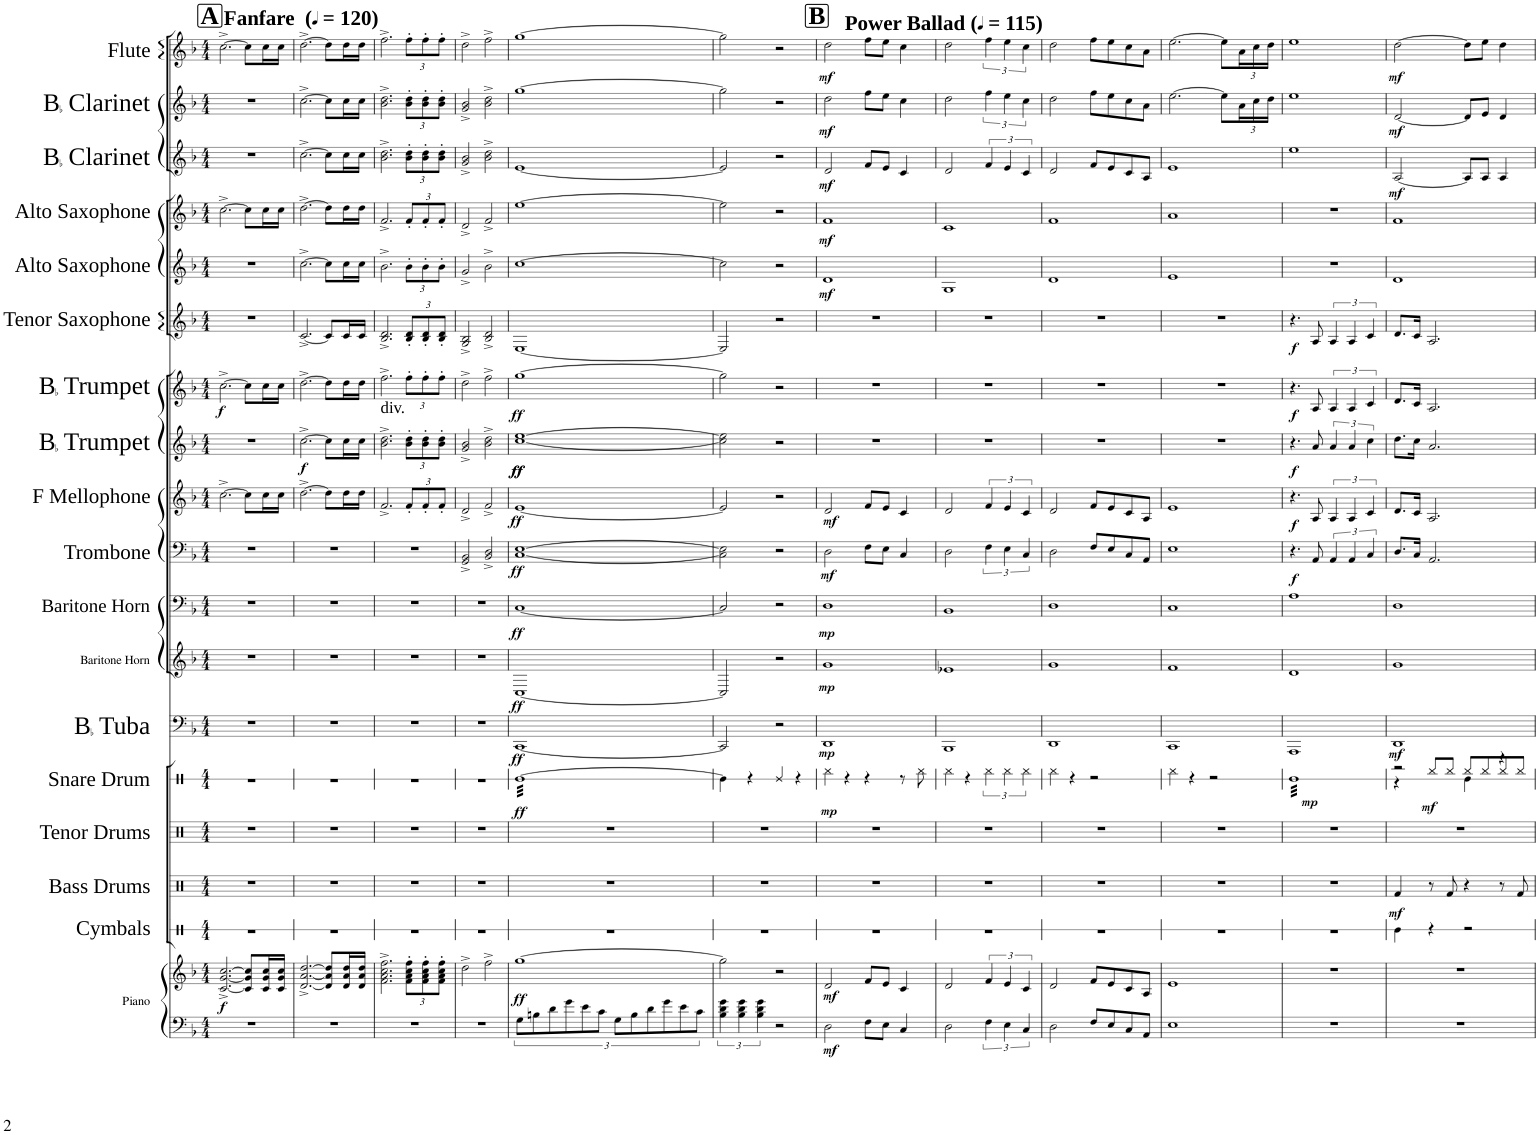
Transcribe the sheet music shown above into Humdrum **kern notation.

**kern	**kern	**dynam	**kern	**kern	**dynam	**kern	**kern	**dynam	**kern	**dynam	**kern	**dynam	**kern	**dynam	**kern	**dynam	**kern	**dynam	**kern	**dynam	**kern	**dynam	**kern	**dynam	**kern	**dynam	**kern	**dynam	**kern	**dynam	**kern	**dynam	**kern	**dynam
*part18	*part18	*part18	*part17	*part16	*part16	*part15	*part14	*part14	*part13	*part13	*part12	*part12	*part11	*part11	*part10	*part10	*part9	*part9	*part8	*part8	*part7	*part7	*part6	*part6	*part5	*part5	*part4	*part4	*part3	*part3	*part2	*part2	*part1	*part1
*staff19	*staff18	*staff18/19	*staff17	*staff16	*staff16	*staff15	*staff14	*staff14	*staff13	*staff13	*staff12	*staff12	*staff11	*staff11	*staff10	*staff10	*staff9	*staff9	*staff8	*staff8	*staff7	*staff7	*staff6	*staff6	*staff5	*staff5	*staff4	*staff4	*staff3	*staff3	*staff2	*staff2	*staff1	*staff1
*I"Piano	*	*	*I"Cymbals	*I"Bass Drums	*	*I"Tenor Drums	*I"Snare Drum	*	*I"BaccidentalFlat Tuba	*	*I"Baritone Horn	*	*I"Baritone Horn	*	*I"Trombone	*	*I"F Mellophone	*	*I"BaccidentalFlat Trumpet	*	*I"BaccidentalFlat Trumpet	*	*I"Tenor Saxophone	*	*I"Alto Saxophone	*	*I"Alto Saxophone	*	*I"BaccidentalFlat Clarinet	*	*I"BaccidentalFlat Clarinet	*	*I"Flute	*
*I'Pno.	*	*	*I'Cy	*I'BD	*	*I'TD	*I'SD	*	*I'BaccidentalFlat Tu.	*	*I'Bar. Hn.	*	*I'Bar. Hn.	*	*I'Trb.	*	*I'F Mph.	*	*I'BaccidentalFlat Tpt.	*	*I'BaccidentalFlat Tpt.	*	*I'T. Sax.	*	*I'A. Sax.	*	*I'A. Sax.	*	*I'BaccidentalFlat Cl.	*	*I'BaccidentalFlat Cl.	*	*I'Fl.	*
*	*	*	*stria1	*	*	*	*stria1	*	*	*	*	*	*	*	*	*	*	*	*	*	*	*	*	*	*	*	*	*	*	*	*	*	*	*
*clefF4	*clefG2	*	*clefX	*clefX	*	*clefX	*clefX	*	*clefF4	*	*clefG2	*	*clefF4	*	*clefF4	*	*clefG2	*	*clefG2	*	*clefG2	*	*clefG2	*	*clefG2	*	*clefG2	*	*clefG2	*	*clefG2	*	*clefG2	*
*	*	*	*	*	*	*	*	*	*	*	*ITrd4c7	*	*ITrd4c7	*	*	*	*ITrd4c7	*	*ITrd1c2	*	*ITrd1c2	*	*ITrd8c14	*	*ITrd5c9	*	*ITrd5c9	*	*ITrd1c2	*	*ITrd1c2	*	*	*
*k[b-]	*k[b-]	*	*k[]	*k[]	*	*k[]	*k[]	*	*k[b-]	*	*k[b-]	*	*k[b-]	*	*k[b-]	*	*k[b-]	*	*k[b-]	*	*k[b-]	*	*k[b-]	*	*k[b-]	*	*k[b-]	*	*k[b-]	*	*k[b-]	*	*k[b-]	*
*M4/4	*M4/4	*	*M4/4	*M4/4	*	*M4/4	*M4/4	*	*M4/4	*	*M4/4	*	*M4/4	*	*M4/4	*	*M4/4	*	*M4/4	*	*M4/4	*	*M4/4	*	*M4/4	*	*M4/4	*	*M4/4	*	*M4/4	*	*M4/4	*
*MM120	*MM120	*	*MM120	*MM120	*	*MM120	*MM120	*	*MM120	*	*MM120	*	*MM120	*	*MM120	*	*MM120	*	*MM120	*	*MM120	*	*MM120	*	*MM120	*	*MM120	*	*MM120	*	*MM120	*	*MM120	*
!!LO:REH:place=s1:a:B:cj:fs=24.3295:t=A
=1	=1	=1	=1	=1	=1	=1	=1	=1	=1	=1	=1	=1	=1	=1	=1	=1	=1	=1	=1	=1	=1	=1	=1	=1	=1	=1	=1	=1	=1	=1	=1	=1	=1	=1
!	!	!	!	!	!	!	!	!	!	!	!	!	!	!	!	!	!	!	!	!	!	!	!	!	!	!	!	!	!	!	!	!	!LO:TX:a:B:t=Fanfare	!
!	!	!LO:DY:b	!	!	!	!	!	!	!	!	!	!	!	!	!	!	!	!	!	!	!	!LO:DY:b	!	!	!	!	!	!	!	!	!	!	!	!
1r	[2.c/^ [2.g/^ [2.cc/^	f	1r	1r	.	1r	1r	.	1r	.	1r	.	1r	.	1r	.	[2.cc^\	.	1r	.	[2.cc^\	f	1r	.	1r	.	[2.cc^\	.	1r	.	1r	.	[2.cc^\	.
.	8c/] 8g/] 8cc/]L	.	.	.	.	.	.	.	.	.	.	.	.	.	.	.	8cc\L]	.	.	.	8cc\L]	.	.	.	.	.	8cc\L]	.	.	.	.	.	8cc\L]	.
.	16c/ 16g/ 16cc/L	.	.	.	.	.	.	.	.	.	.	.	.	.	.	.	16cc\L	.	.	.	16cc\L	.	.	.	.	.	16cc\L	.	.	.	.	.	16cc\L	.
.	16c/ 16g/ 16cc/JJ	.	.	.	.	.	.	.	.	.	.	.	.	.	.	.	16cc\JJ	.	.	.	16cc\JJ	.	.	.	.	.	16cc\JJ	.	.	.	.	.	16cc\JJ	.
=2	=2	=2	=2	=2	=2	=2	=2	=2	=2	=2	=2	=2	=2	=2	=2	=2	=2	=2	=2	=2	=2	=2	=2	=2	=2	=2	=2	=2	=2	=2	=2	=2	=2	=2
!	!	!	!	!	!	!	!	!	!	!	!	!	!	!	!	!	!	!	!	!LO:DY:b	!	!	!	!	!	!	!	!	!	!	!	!	!	!
1r	[2.d/^ [2.a/^ [2.dd/^	.	1r	1r	.	1r	1r	.	1r	.	1r	.	1r	.	1r	.	[2.dd^\	.	[2.cc^\	f	[2.dd^\	.	[2.c^/	.	[2.cc^\	.	[2.dd^\	.	[2.cc^\	.	[2.cc^\	.	[2.dd^\	.
.	8d/] 8a/] 8dd/]L	.	.	.	.	.	.	.	.	.	.	.	.	.	.	.	8dd\L]	.	8cc\L]	.	8dd\L]	.	8c/L]	.	8cc\L]	.	8dd\L]	.	8cc\L]	.	8cc\L]	.	8dd\L]	.
.	16d/ 16a/ 16dd/L	.	.	.	.	.	.	.	.	.	.	.	.	.	.	.	16dd\L	.	16cc\L	.	16dd\L	.	16c/L	.	16cc\L	.	16dd\L	.	16cc\L	.	16cc\L	.	16dd\L	.
.	16d/ 16a/ 16dd/JJ	.	.	.	.	.	.	.	.	.	.	.	.	.	.	.	16dd\JJ	.	16cc\JJ	.	16dd\JJ	.	16c/JJ	.	16cc\JJ	.	16dd\JJ	.	16cc\JJ	.	16cc\JJ	.	16dd\JJ	.
=3	=3	=3	=3	=3	=3	=3	=3	=3	=3	=3	=3	=3	=3	=3	=3	=3	=3	=3	=3	=3	=3	=3	=3	=3	=3	=3	=3	=3	=3	=3	=3	=3	=3	=3
!	!	!	!	!	!	!	!	!	!	!	!	!	!	!	!	!	!	!	!LO:TX:a:t=div.	!	!	!	!	!	!	!	!	!	!	!	!	!	!	!
1r	2.f\^ 2.a\^ 2.cc\^ 2.ff\^	.	1r	1r	.	1r	1r	.	1r	.	1r	.	1r	.	1r	.	2.f^/	.	2.b-\^ 2.dd\^	.	2.ff^\	.	2.B-/^ 2.d/^	.	2.b-^\	.	2.f^/	.	2.b-\^ 2.dd\^	.	2.b-\^ 2.dd\^	.	2.ff^\	.
*	*Xbrackettup	*	*	*	*	*	*	*	*	*	*	*	*	*	*	*	*Xbrackettup	*	*Xbrackettup	*	*Xbrackettup	*	*Xbrackettup	*	*Xbrackettup	*	*Xbrackettup	*	*Xbrackettup	*	*Xbrackettup	*	*Xbrackettup	*
.	12f\' 12a\' 12cc\' 12ff\'L	.	.	.	.	.	.	.	.	.	.	.	.	.	.	.	12f'/L	.	12b-\' 12dd\'L	.	12ff'\L	.	12B-/' 12d/'L	.	12b-'\L	.	12f'/L	.	12b-\' 12dd\'L	.	12b-\' 12dd\'L	.	12ff'\L	.
.	12f\' 12a\' 12cc\' 12ff\'	.	.	.	.	.	.	.	.	.	.	.	.	.	.	.	12f'/	.	12b-\' 12dd\'	.	12ff'\	.	12B-/' 12d/'	.	12b-'\	.	12f'/	.	12b-\' 12dd\'	.	12b-\' 12dd\'	.	12ff'\	.
.	12f\' 12a\' 12cc\' 12ff\'J	.	.	.	.	.	.	.	.	.	.	.	.	.	.	.	12f'/J	.	12b-\' 12dd\'J	.	12ff'\J	.	12B-/' 12d/'J	.	12b-'\J	.	12f'/J	.	12b-\' 12dd\'J	.	12b-\' 12dd\'J	.	12ff'\J	.
=4	=4	=4	=4	=4	=4	=4	=4	=4	=4	=4	=4	=4	=4	=4	=4	=4	=4	=4	=4	=4	=4	=4	=4	=4	=4	=4	=4	=4	=4	=4	=4	=4	=4	=4
1r	2dd^\	.	1r	1r	.	1r	1r	.	1r	.	1r	.	1r	.	2GG/^ 2BB-/^	.	2d^/	.	2g/^ 2b-/^	.	2dd^\	.	2G/^ 2B-/^	.	2g^/	.	2d^/	.	2g/^ 2b-/^	.	2g/^ 2b-/^	.	2dd^\	.
.	2ff^\	.	.	.	.	.	.	.	.	.	.	.	.	.	2BB-/^ 2D/^	.	2f^/	.	2b-\^ 2dd\^	.	2ff^\	.	2B-/^ 2d/^	.	2b-^\	.	2f^/	.	2b-\^ 2dd\^	.	2b-\^ 2dd\^	.	2ff^\	.
=5	=5	=5	=5	=5	=5	=5	=5	=5	=5	=5	=5	=5	=5	=5	=5	=5	=5	=5	=5	=5	=5	=5	=5	=5	=5	=5	=5	=5	=5	=5	=5	=5	=5	=5
!	!	!LO:DY:b	!	!	!	!	!	!LO:DY:b	!	!LO:DY:b	!	!LO:DY:b	!	!LO:DY:b	!	!LO:DY:b	!	!LO:DY:b	!	!LO:DY:b	!	!	!	!	!	!	!	!	!	!	!	!	!	!
!	!	!	!	!	!	!	!	!	!	!	!	!	!	!	!	!	!	!	!	!LO:DY:n=1:b	!	!LO:DY:b	!	!	!	!	!	!	!	!	!	!	!	!
*	*	*	*	*	*	*	*tremolo	*	*	*	*	*	*	*	*	*	*	*	*	*	*	*	*	*	*	*	*	*	*	*	*	*	*	*
12G\L	[1gg	ff	1r	1r	.	1r	[32ReLLL	ff	[1CC	ff	[1C	ff	[1C	ff	[1C [1E	ff	[1e	ff	[1cc [1ee	ff ff	[1gg	ff	[1E	.	[1cc	.	[1ee	.	[1e	.	[1gg	.	[1gg	.
.	.	.	.	.	.	.	32Re	.	.	.	.	.	.	.	.	.	.	.	.	.	.	.	.	.	.	.	.	.	.	.	.	.	.	.
.	.	.	.	.	.	.	32Re	.	.	.	.	.	.	.	.	.	.	.	.	.	.	.	.	.	.	.	.	.	.	.	.	.	.	.
12Bn\	.	.	.	.	.	.	.	.	.	.	.	.	.	.	.	.	.	.	.	.	.	.	.	.	.	.	.	.	.	.	.	.	.	.
.	.	.	.	.	.	.	32Re	.	.	.	.	.	.	.	.	.	.	.	.	.	.	.	.	.	.	.	.	.	.	.	.	.	.	.
.	.	.	.	.	.	.	32Re	.	.	.	.	.	.	.	.	.	.	.	.	.	.	.	.	.	.	.	.	.	.	.	.	.	.	.
.	.	.	.	.	.	.	32Re	.	.	.	.	.	.	.	.	.	.	.	.	.	.	.	.	.	.	.	.	.	.	.	.	.	.	.
12d\	.	.	.	.	.	.	.	.	.	.	.	.	.	.	.	.	.	.	.	.	.	.	.	.	.	.	.	.	.	.	.	.	.	.
.	.	.	.	.	.	.	32Re	.	.	.	.	.	.	.	.	.	.	.	.	.	.	.	.	.	.	.	.	.	.	.	.	.	.	.
.	.	.	.	.	.	.	32Re	.	.	.	.	.	.	.	.	.	.	.	.	.	.	.	.	.	.	.	.	.	.	.	.	.	.	.
12g\	.	.	.	.	.	.	32Re	.	.	.	.	.	.	.	.	.	.	.	.	.	.	.	.	.	.	.	.	.	.	.	.	.	.	.
.	.	.	.	.	.	.	32Re	.	.	.	.	.	.	.	.	.	.	.	.	.	.	.	.	.	.	.	.	.	.	.	.	.	.	.
.	.	.	.	.	.	.	32Re	.	.	.	.	.	.	.	.	.	.	.	.	.	.	.	.	.	.	.	.	.	.	.	.	.	.	.
12e\	.	.	.	.	.	.	.	.	.	.	.	.	.	.	.	.	.	.	.	.	.	.	.	.	.	.	.	.	.	.	.	.	.	.
.	.	.	.	.	.	.	32Re	.	.	.	.	.	.	.	.	.	.	.	.	.	.	.	.	.	.	.	.	.	.	.	.	.	.	.
.	.	.	.	.	.	.	32Re	.	.	.	.	.	.	.	.	.	.	.	.	.	.	.	.	.	.	.	.	.	.	.	.	.	.	.
.	.	.	.	.	.	.	32Re	.	.	.	.	.	.	.	.	.	.	.	.	.	.	.	.	.	.	.	.	.	.	.	.	.	.	.
12c\J	.	.	.	.	.	.	.	.	.	.	.	.	.	.	.	.	.	.	.	.	.	.	.	.	.	.	.	.	.	.	.	.	.	.
.	.	.	.	.	.	.	32Re	.	.	.	.	.	.	.	.	.	.	.	.	.	.	.	.	.	.	.	.	.	.	.	.	.	.	.
.	.	.	.	.	.	.	32Re	.	.	.	.	.	.	.	.	.	.	.	.	.	.	.	.	.	.	.	.	.	.	.	.	.	.	.
12G\L	.	.	.	.	.	.	32Re	.	.	.	.	.	.	.	.	.	.	.	.	.	.	.	.	.	.	.	.	.	.	.	.	.	.	.
.	.	.	.	.	.	.	32Re	.	.	.	.	.	.	.	.	.	.	.	.	.	.	.	.	.	.	.	.	.	.	.	.	.	.	.
.	.	.	.	.	.	.	32Re	.	.	.	.	.	.	.	.	.	.	.	.	.	.	.	.	.	.	.	.	.	.	.	.	.	.	.
12B\	.	.	.	.	.	.	.	.	.	.	.	.	.	.	.	.	.	.	.	.	.	.	.	.	.	.	.	.	.	.	.	.	.	.
.	.	.	.	.	.	.	32Re	.	.	.	.	.	.	.	.	.	.	.	.	.	.	.	.	.	.	.	.	.	.	.	.	.	.	.
.	.	.	.	.	.	.	32Re	.	.	.	.	.	.	.	.	.	.	.	.	.	.	.	.	.	.	.	.	.	.	.	.	.	.	.
.	.	.	.	.	.	.	32Re	.	.	.	.	.	.	.	.	.	.	.	.	.	.	.	.	.	.	.	.	.	.	.	.	.	.	.
12d\	.	.	.	.	.	.	.	.	.	.	.	.	.	.	.	.	.	.	.	.	.	.	.	.	.	.	.	.	.	.	.	.	.	.
.	.	.	.	.	.	.	32Re	.	.	.	.	.	.	.	.	.	.	.	.	.	.	.	.	.	.	.	.	.	.	.	.	.	.	.
.	.	.	.	.	.	.	32Re	.	.	.	.	.	.	.	.	.	.	.	.	.	.	.	.	.	.	.	.	.	.	.	.	.	.	.
12g\	.	.	.	.	.	.	32Re	.	.	.	.	.	.	.	.	.	.	.	.	.	.	.	.	.	.	.	.	.	.	.	.	.	.	.
.	.	.	.	.	.	.	32Re	.	.	.	.	.	.	.	.	.	.	.	.	.	.	.	.	.	.	.	.	.	.	.	.	.	.	.
.	.	.	.	.	.	.	32Re	.	.	.	.	.	.	.	.	.	.	.	.	.	.	.	.	.	.	.	.	.	.	.	.	.	.	.
12e\	.	.	.	.	.	.	.	.	.	.	.	.	.	.	.	.	.	.	.	.	.	.	.	.	.	.	.	.	.	.	.	.	.	.
.	.	.	.	.	.	.	32Re	.	.	.	.	.	.	.	.	.	.	.	.	.	.	.	.	.	.	.	.	.	.	.	.	.	.	.
.	.	.	.	.	.	.	32Re	.	.	.	.	.	.	.	.	.	.	.	.	.	.	.	.	.	.	.	.	.	.	.	.	.	.	.
.	.	.	.	.	.	.	32Re	.	.	.	.	.	.	.	.	.	.	.	.	.	.	.	.	.	.	.	.	.	.	.	.	.	.	.
12c\J	.	.	.	.	.	.	.	.	.	.	.	.	.	.	.	.	.	.	.	.	.	.	.	.	.	.	.	.	.	.	.	.	.	.
.	.	.	.	.	.	.	32Re	.	.	.	.	.	.	.	.	.	.	.	.	.	.	.	.	.	.	.	.	.	.	.	.	.	.	.
.	.	.	.	.	.	.	32ReJJJ	.	.	.	.	.	.	.	.	.	.	.	.	.	.	.	.	.	.	.	.	.	.	.	.	.	.	.
*	*	*	*	*	*	*	*Xtremolo	*	*	*	*	*	*	*	*	*	*	*	*	*	*	*	*	*	*	*	*	*	*	*	*	*	*	*
=6	=6	=6	=6	=6	=6	=6	=6	=6	=6	=6	=6	=6	=6	=6	=6	=6	=6	=6	=6	=6	=6	=6	=6	=6	=6	=6	=6	=6	=6	=6	=6	=6	=6	=6
6B-\ 6d\ 6g\	2gg\]	.	1r	1r	.	1r	4Re\]	.	2CC/]	.	2C/]	.	2C/]	.	2C\] 2E\]	.	2e/]	.	2cc\] 2ee\]	.	2gg\]	.	2E/]	.	2cc\]	.	2ee\]	.	2e/]	.	2gg\]	.	2gg\]	.
6B-\ 6d\ 6g\	.	.	.	.	.	.	.	.	.	.	.	.	.	.	.	.	.	.	.	.	.	.	.	.	.	.	.	.	.	.	.	.	.	.
.	.	.	.	.	.	.	4r	.	.	.	.	.	.	.	.	.	.	.	.	.	.	.	.	.	.	.	.	.	.	.	.	.	.	.
6B-\ 6d\ 6g\	.	.	.	.	.	.	.	.	.	.	.	.	.	.	.	.	.	.	.	.	.	.	.	.	.	.	.	.	.	.	.	.	.	.
2r	2r	.	.	.	.	.	4Re/	.	2r	.	2r	.	2r	.	2r	.	2r	.	2r	.	2r	.	2r	.	2r	.	2r	.	2r	.	2r	.	2r	.
.	.	.	.	.	.	.	4r	.	.	.	.	.	.	.	.	.	.	.	.	.	.	.	.	.	.	.	.	.	.	.	.	.	.	.
=7	=7	=7	=7	=7	=7	=7	=7	=7	=7	=7	=7	=7	=7	=7	=7	=7	=7	=7	=7	=7	=7	=7	=7	=7	=7	=7	=7	=7	=7	=7	=7	=7	=7	=7
!!LO:REH:place=s1:a:B:cj:fs=24.3295:t=B
*	*	*	*	*	*	*	*	*	*	*	*	*	*	*	*	*	*	*	*	*	*	*	*	*	*	*	*	*	*	*	*	*	*MM115	*
!	!	!	!	!	!	!	!	!	!	!	!	!	!	!	!	!	!	!	!	!	!	!	!	!	!	!	!	!	!	!	!	!	!LO:TX:a:B:t=Power Ballad	!
!	!	!LO:DY:b=2	!	!	!	!	!	!	!	!	!	!	!	!	!	!	!	!	!	!	!	!	!	!	!	!	!	!	!	!	!	!	!	!
!	!	!LO:DY:n=1:b	!	!	!	!	!	!LO:DY:b	!	!LO:DY:b	!	!LO:DY:b	!	!LO:DY:b	!	!LO:DY:b	!	!LO:DY:b	!	!	!	!	!	!	!	!LO:DY:b	!	!LO:DY:b	!	!LO:DY:b	!	!LO:DY:b	!	!LO:DY:b
2D\	2d/	mf mf	1r	1r	.	1r	4Ra\	mp	1DD	mp	1g	mp	1D	mp	2D\	mf	2d/	mf	1r	.	1r	.	1r	.	1d	mf	1f	mf	2d/	mf	2dd\	mf	2dd\	mf
.	.	.	.	.	.	.	4r	.	.	.	.	.	.	.	.	.	.	.	.	.	.	.	.	.	.	.	.	.	.	.	.	.	.	.
8F\L	8f/L	.	.	.	.	.	4r	.	.	.	.	.	.	.	8F\L	.	8f/L	.	.	.	.	.	.	.	.	.	.	.	8f/L	.	8ff\L	.	8ff\L	.
8E\J	8e/J	.	.	.	.	.	.	.	.	.	.	.	.	.	8E\J	.	8e/J	.	.	.	.	.	.	.	.	.	.	.	8e/J	.	8ee\J	.	8ee\J	.
4C/	4c/	.	.	.	.	.	8r	.	.	.	.	.	.	.	4C/	.	4c/	.	.	.	.	.	.	.	.	.	.	.	4c/	.	4cc\	.	4cc\	.
.	.	.	.	.	.	.	8Ra\	.	.	.	.	.	.	.	.	.	.	.	.	.	.	.	.	.	.	.	.	.	.	.	.	.	.	.
=8	=8	=8	=8	=8	=8	=8	=8	=8	=8	=8	=8	=8	=8	=8	=8	=8	=8	=8	=8	=8	=8	=8	=8	=8	=8	=8	=8	=8	=8	=8	=8	=8	=8	=8
2D\	2d/	.	1r	1r	.	1r	4Ra\	.	1BBB-	.	1e-X	.	1BB-	.	2D\	.	2d/	.	1r	.	1r	.	1r	.	1G	.	1c	.	2d/	.	2dd\	.	2dd\	.
.	.	.	.	.	.	.	4r	.	.	.	.	.	.	.	.	.	.	.	.	.	.	.	.	.	.	.	.	.	.	.	.	.	.	.
*	*brackettup	*	*	*	*	*	*	*	*	*	*	*	*	*	*	*	*brackettup	*	*	*	*	*	*	*	*	*	*	*	*brackettup	*	*brackettup	*	*brackettup	*
6F\	6f/	.	.	.	.	.	6Ra\	.	.	.	.	.	.	.	6F\	.	6f/	.	.	.	.	.	.	.	.	.	.	.	6f/	.	6ff\	.	6ff\	.
6E\	6e/	.	.	.	.	.	6Ra\	.	.	.	.	.	.	.	6E\	.	6e/	.	.	.	.	.	.	.	.	.	.	.	6e/	.	6ee\	.	6ee\	.
6C/	6c/	.	.	.	.	.	6Ra\	.	.	.	.	.	.	.	6C/	.	6c/	.	.	.	.	.	.	.	.	.	.	.	6c/	.	6cc\	.	6cc\	.
=9	=9	=9	=9	=9	=9	=9	=9	=9	=9	=9	=9	=9	=9	=9	=9	=9	=9	=9	=9	=9	=9	=9	=9	=9	=9	=9	=9	=9	=9	=9	=9	=9	=9	=9
2D\	2d/	.	1r	1r	.	1r	4Ra\	.	1DD	.	1g	.	1D	.	2D\	.	2d/	.	1r	.	1r	.	1r	.	1d	.	1f	.	2d/	.	2dd\	.	2dd\	.
.	.	.	.	.	.	.	4r	.	.	.	.	.	.	.	.	.	.	.	.	.	.	.	.	.	.	.	.	.	.	.	.	.	.	.
8F/L	8f/L	.	.	.	.	.	2r	.	.	.	.	.	.	.	8F/L	.	8f/L	.	.	.	.	.	.	.	.	.	.	.	8f/L	.	8ff\L	.	8ff\L	.
8E/	8e/	.	.	.	.	.	.	.	.	.	.	.	.	.	8E/	.	8e/	.	.	.	.	.	.	.	.	.	.	.	8e/	.	8ee\	.	8ee\	.
8C/	8c/	.	.	.	.	.	.	.	.	.	.	.	.	.	8C/	.	8c/	.	.	.	.	.	.	.	.	.	.	.	8c/	.	8cc\	.	8cc\	.
8AA/J	8A/J	.	.	.	.	.	.	.	.	.	.	.	.	.	8AA/J	.	8A/J	.	.	.	.	.	.	.	.	.	.	.	8A/J	.	8a\J	.	8a\J	.
=10	=10	=10	=10	=10	=10	=10	=10	=10	=10	=10	=10	=10	=10	=10	=10	=10	=10	=10	=10	=10	=10	=10	=10	=10	=10	=10	=10	=10	=10	=10	=10	=10	=10	=10
1E	1e	.	1r	1r	.	1r	4Ra\	.	1CC	.	1f	.	1C	.	1E	.	1e	.	1r	.	1r	.	1r	.	1e	.	1a	.	1e	.	[2.ee\	.	[2.ee\	.
.	.	.	.	.	.	.	4r	.	.	.	.	.	.	.	.	.	.	.	.	.	.	.	.	.	.	.	.	.	.	.	.	.	.	.
.	.	.	.	.	.	.	2r	.	.	.	.	.	.	.	.	.	.	.	.	.	.	.	.	.	.	.	.	.	.	.	.	.	.	.
.	.	.	.	.	.	.	.	.	.	.	.	.	.	.	.	.	.	.	.	.	.	.	.	.	.	.	.	.	.	.	8ee\L]	.	8ee\L]	.
*	*	*	*	*	*	*	*	*	*	*	*	*	*	*	*	*	*	*	*	*	*	*	*	*	*	*	*	*	*	*	*Xbrackettup	*	*Xbrackettup	*
.	.	.	.	.	.	.	.	.	.	.	.	.	.	.	.	.	.	.	.	.	.	.	.	.	.	.	.	.	.	.	24a\L	.	24a\L	.
.	.	.	.	.	.	.	.	.	.	.	.	.	.	.	.	.	.	.	.	.	.	.	.	.	.	.	.	.	.	.	24cc\	.	24cc\	.
.	.	.	.	.	.	.	.	.	.	.	.	.	.	.	.	.	.	.	.	.	.	.	.	.	.	.	.	.	.	.	24dd\JJ	.	24dd\JJ	.
=11	=11	=11	=11	=11	=11	=11	=11	=11	=11	=11	=11	=11	=11	=11	=11	=11	=11	=11	=11	=11	=11	=11	=11	=11	=11	=11	=11	=11	=11	=11	=11	=11	=11	=11
!	!	!	!	!	!	!	!	!LO:DY:b	!	!	!	!	!	!	!	!LO:DY:b	!	!LO:DY:b	!	!LO:DY:b	!	!LO:DY:b	!	!LO:DY:b	!	!	!	!	!	!	!	!	!	!
*	*	*	*	*	*	*	*tremolo	*	*	*	*	*	*	*	*	*	*	*	*	*	*	*	*	*	*	*	*	*	*	*	*	*	*	*
1r	1r	.	1r	1r	.	1r	32ReLLL	mp	1AAA	.	1d	.	1A	.	4.r	f	4.r	f	4.r	f	4.r	f	4.r	f	1r	.	1r	.	1ee	.	1ee	.	1ee	.
.	.	.	.	.	.	.	32Re	.	.	.	.	.	.	.	.	.	.	.	.	.	.	.	.	.	.	.	.	.	.	.	.	.	.	.
.	.	.	.	.	.	.	32Re	.	.	.	.	.	.	.	.	.	.	.	.	.	.	.	.	.	.	.	.	.	.	.	.	.	.	.
.	.	.	.	.	.	.	32Re	.	.	.	.	.	.	.	.	.	.	.	.	.	.	.	.	.	.	.	.	.	.	.	.	.	.	.
.	.	.	.	.	.	.	32Re	.	.	.	.	.	.	.	.	.	.	.	.	.	.	.	.	.	.	.	.	.	.	.	.	.	.	.
.	.	.	.	.	.	.	32Re	.	.	.	.	.	.	.	.	.	.	.	.	.	.	.	.	.	.	.	.	.	.	.	.	.	.	.
.	.	.	.	.	.	.	32Re	.	.	.	.	.	.	.	.	.	.	.	.	.	.	.	.	.	.	.	.	.	.	.	.	.	.	.
.	.	.	.	.	.	.	32Re	.	.	.	.	.	.	.	.	.	.	.	.	.	.	.	.	.	.	.	.	.	.	.	.	.	.	.
.	.	.	.	.	.	.	32Re	.	.	.	.	.	.	.	.	.	.	.	.	.	.	.	.	.	.	.	.	.	.	.	.	.	.	.
.	.	.	.	.	.	.	32Re	.	.	.	.	.	.	.	.	.	.	.	.	.	.	.	.	.	.	.	.	.	.	.	.	.	.	.
.	.	.	.	.	.	.	32Re	.	.	.	.	.	.	.	.	.	.	.	.	.	.	.	.	.	.	.	.	.	.	.	.	.	.	.
.	.	.	.	.	.	.	32Re	.	.	.	.	.	.	.	.	.	.	.	.	.	.	.	.	.	.	.	.	.	.	.	.	.	.	.
.	.	.	.	.	.	.	32Re	.	.	.	.	.	.	.	8AA/	.	8A/	.	8a/	.	8A/	.	8A/	.	.	.	.	.	.	.	.	.	.	.
.	.	.	.	.	.	.	32Re	.	.	.	.	.	.	.	.	.	.	.	.	.	.	.	.	.	.	.	.	.	.	.	.	.	.	.
.	.	.	.	.	.	.	32Re	.	.	.	.	.	.	.	.	.	.	.	.	.	.	.	.	.	.	.	.	.	.	.	.	.	.	.
.	.	.	.	.	.	.	32Re	.	.	.	.	.	.	.	.	.	.	.	.	.	.	.	.	.	.	.	.	.	.	.	.	.	.	.
*	*	*	*	*	*	*	*	*	*	*	*	*	*	*	*	*	*	*	*brackettup	*	*brackettup	*	*brackettup	*	*	*	*	*	*	*	*	*	*	*
.	.	.	.	.	.	.	32Re	.	.	.	.	.	.	.	6AA/	.	6A/	.	6a/	.	6A/	.	6A/	.	.	.	.	.	.	.	.	.	.	.
.	.	.	.	.	.	.	32Re	.	.	.	.	.	.	.	.	.	.	.	.	.	.	.	.	.	.	.	.	.	.	.	.	.	.	.
.	.	.	.	.	.	.	32Re	.	.	.	.	.	.	.	.	.	.	.	.	.	.	.	.	.	.	.	.	.	.	.	.	.	.	.
.	.	.	.	.	.	.	32Re	.	.	.	.	.	.	.	.	.	.	.	.	.	.	.	.	.	.	.	.	.	.	.	.	.	.	.
.	.	.	.	.	.	.	32Re	.	.	.	.	.	.	.	.	.	.	.	.	.	.	.	.	.	.	.	.	.	.	.	.	.	.	.
.	.	.	.	.	.	.	32Re	.	.	.	.	.	.	.	.	.	.	.	.	.	.	.	.	.	.	.	.	.	.	.	.	.	.	.
.	.	.	.	.	.	.	.	.	.	.	.	.	.	.	6AA/	.	6A/	.	6a/	.	6A/	.	6A/	.	.	.	.	.	.	.	.	.	.	.
.	.	.	.	.	.	.	32Re	.	.	.	.	.	.	.	.	.	.	.	.	.	.	.	.	.	.	.	.	.	.	.	.	.	.	.
.	.	.	.	.	.	.	32Re	.	.	.	.	.	.	.	.	.	.	.	.	.	.	.	.	.	.	.	.	.	.	.	.	.	.	.
.	.	.	.	.	.	.	32Re	.	.	.	.	.	.	.	.	.	.	.	.	.	.	.	.	.	.	.	.	.	.	.	.	.	.	.
.	.	.	.	.	.	.	32Re	.	.	.	.	.	.	.	.	.	.	.	.	.	.	.	.	.	.	.	.	.	.	.	.	.	.	.
.	.	.	.	.	.	.	32Re	.	.	.	.	.	.	.	.	.	.	.	.	.	.	.	.	.	.	.	.	.	.	.	.	.	.	.
.	.	.	.	.	.	.	.	.	.	.	.	.	.	.	6C/	.	6c/	.	6cc\	.	6c/	.	6c/	.	.	.	.	.	.	.	.	.	.	.
.	.	.	.	.	.	.	32Re	.	.	.	.	.	.	.	.	.	.	.	.	.	.	.	.	.	.	.	.	.	.	.	.	.	.	.
.	.	.	.	.	.	.	32Re	.	.	.	.	.	.	.	.	.	.	.	.	.	.	.	.	.	.	.	.	.	.	.	.	.	.	.
.	.	.	.	.	.	.	32Re	.	.	.	.	.	.	.	.	.	.	.	.	.	.	.	.	.	.	.	.	.	.	.	.	.	.	.
.	.	.	.	.	.	.	32Re	.	.	.	.	.	.	.	.	.	.	.	.	.	.	.	.	.	.	.	.	.	.	.	.	.	.	.
.	.	.	.	.	.	.	32ReJJJ	.	.	.	.	.	.	.	.	.	.	.	.	.	.	.	.	.	.	.	.	.	.	.	.	.	.	.
*	*	*	*	*	*	*	*Xtremolo	*	*	*	*	*	*	*	*	*	*	*	*	*	*	*	*	*	*	*	*	*	*	*	*	*	*	*
=12	=12	=12	=12	=12	=12	=12	=12	=12	=12	=12	=12	=12	=12	=12	=12	=12	=12	=12	=12	=12	=12	=12	=12	=12	=12	=12	=12	=12	=12	=12	=12	=12	=12	=12
*	*	*	*	*	*	*	*^	*	*	*	*	*	*	*	*	*	*	*	*	*	*	*	*	*	*	*	*	*	*	*	*	*	*	*
!	!	!	!	!	!LO:DY:b	!	!	!	!	!	!LO:DY:b	!	!	!	!	!	!	!	!	!	!	!	!	!	!	!	!	!	!	!	!LO:DY:b	!	!LO:DY:b	!	!LO:DY:b
1r	1r	.	4Re\	4Rf/	mf	1r	2r	4r	.	1DD	mf	1g	.	1D	.	8.D/L	.	8.d/L	.	8.dd\L	.	8.d/L	.	8.d/L	.	1d	.	1f	.	[2A/	mf	[2d/	mf	[2dd\	mf
.	.	.	.	.	.	.	.	.	.	.	.	.	.	.	.	16C/Jk	.	16c/Jk	.	16cc\Jk	.	16c/Jk	.	16c/Jk	.	.	.	.	.	.	.	.	.	.	.
!	!	!	!	!	!	!	!	!	!LO:DY:b	!	!	!	!	!	!	!	!	!	!	!	!	!	!	!	!	!	!	!	!	!	!	!	!	!	!
.	.	.	4r	8r	.	.	.	8Ra/L	mf	.	.	.	.	.	.	2.AA/	.	2.A/	.	2.a/	.	2.A/	.	2.A/	.	.	.	.	.	.	.	.	.	.	.
.	.	.	.	8Rf/	.	.	.	8Ra/J	.	.	.	.	.	.	.	.	.	.	.	.	.	.	.	.	.	.	.	.	.	.	.	.	.	.	.
.	.	.	2r	4r	.	.	4Re\	8Ra/L	.	.	.	.	.	.	.	.	.	.	.	.	.	.	.	.	.	.	.	.	.	8A/L]	.	8d/L]	.	8dd\L]	.
.	.	.	.	.	.	.	.	8Ra/	.	.	.	.	.	.	.	.	.	.	.	.	.	.	.	.	.	.	.	.	.	8A/J	.	8e/J	.	8ee\J	.
.	.	.	.	8r	.	.	4r	8Ra/	.	.	.	.	.	.	.	.	.	.	.	.	.	.	.	.	.	.	.	.	.	4A/	.	4d/	.	4dd\	.
.	.	.	.	8Rf/	.	.	.	8Ra/J	.	.	.	.	.	.	.	.	.	.	.	.	.	.	.	.	.	.	.	.	.	.	.	.	.	.	.
*	*	*	*	*	*	*	*v	*v	*	*	*	*	*	*	*	*	*	*	*	*	*	*	*	*	*	*	*	*	*	*	*	*	*	*	*
=	=	=	=	=	=	=	=	=	=	=	=	=	=	=	=	=	=	=	=	=	=	=	=	=	=	=	=	=	=	=	=	=	=	=
*-	*-	*-	*-	*-	*-	*-	*-	*-	*-	*-	*-	*-	*-	*-	*-	*-	*-	*-	*-	*-	*-	*-	*-	*-	*-	*-	*-	*-	*-	*-	*-	*-	*-	*-
